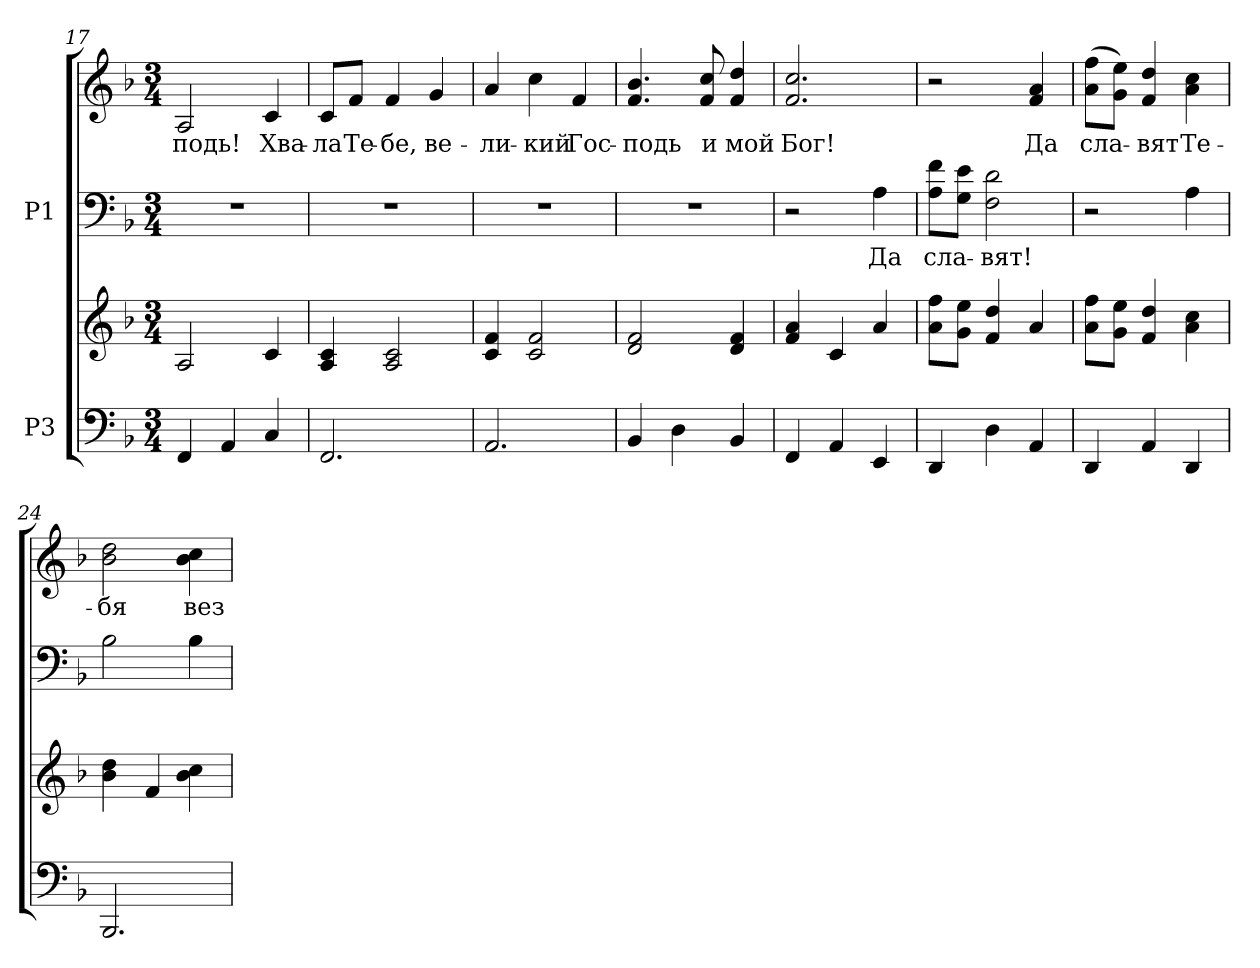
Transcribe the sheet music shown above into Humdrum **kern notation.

**kern	**kern	**kern	**text	**kern	**text
*part2	*part2	*part1	*part1	*part1	*part1
*staff4	*staff3	*staff2	*staff2	*staff1	*staff1
*I"P3	*	*I"P1	*	*	*
*clefF4	*clefG2	*clefF4	*	*clefG2	*
*k[b-]	*k[b-]	*k[b-]	*	*k[b-]	*
*F:	*F:	*F:	*	*F:	*
*M3/4	*M3/4	*M3/4	*	*M3/4	*
=17	=17	=17	=17	=17	=17
!	!	!LO:N:vis=1	!	!	!
!	!	!	!	!	!LO:LY:b:color=#000000
4FFi/	2Ai/	2.r	.	2Ai/	-подь!
4AAi/	.	.	.	.	.
!	!	!	!	!	!LO:LY:b:color=#000000
4Ci/	4ci/	.	.	4ci/	Хва-
=18	=18	=18	=18	=18	=18
!	!	!LO:N:vis=1	!	!	!
!	!	!	!	!	!LO:LY:b:color=#000000
2.FFi/	4Ai/ 4ci	2.r	.	8ci/L	-ла
!	!	!	!	!	!LO:LY:b:color=#000000
.	.	.	.	8fi/J	Те-
!	!	!	!	!	!LO:LY:b:color=#000000
.	2Ai/ 2ci	.	.	4fi/	-бе,
!	!	!	!	!	!LO:LY:b:color=#000000
.	.	.	.	4gi/	ве-
=19	=19	=19	=19	=19	=19
!	!	!LO:N:vis=1	!	!	!
!	!	!	!	!	!LO:LY:b:color=#000000
2.AAi/	4ci/ 4fi	2.r	.	4ai/	-ли-
!	!	!	!	!	!LO:LY:b:color=#000000
.	2ci/ 2fi	.	.	4cci\	-кий
!	!	!	!	!	!LO:LY:b:color=#000000
.	.	.	.	4fi/	Гос-
!!LO:PB:g=z
=20	=20	=20	=20	=20	=20
!	!	!LO:N:vis=1	!	!	!
!	!	!	!	!	!LO:LY:b:color=#000000
4BB-i/	2di/ 2fi	2.r	.	4.fi/ 4.b-i	-подь
4Di\	.	.	.	.	.
!	!	!	!	!	!LO:LY:b:color=#000000
.	.	.	.	8fi/ 8cci	и
!	!	!	!	!	!LO:LY:b:color=#000000
4BB-i/	4di/ 4fi	.	.	4fi/ 4ddi	мой
=21	=21	=21	=21	=21	=21
!	!	!	!	!	!LO:LY:b:color=#000000
4FFi/	4fi/ 4ai	2r	.	2.fi/ 2.cci	Бог!
4AAi/	4ci/	.	.	.	.
!	!	!	!LO:LY:a:color=#000000	!	!
4EEi/	4ai/	4Ai\	Да	.	.
=22	=22	=22	=22	=22	=22
!	!	!	!LO:LY:a:color=#000000	!	!
4DDi/	8ai\ 8ffiL	8Ai\ 8fiL	сла-	2r	.
.	8gi\ 8eeiJ	8Gi\ 8eiJ	.	.	.
!	!	!	!LO:LY:a:color=#000000	!	!
4Di\	4fi/ 4ddi	2Fi\ 2di	-вят!	.	.
!	!	!	!	!	!LO:LY:b:color=#000000
4AAi/	4ai/	.	.	4fi/ 4ai	Да
=23	=23	=23	=23	=23	=23
!	!	!	!	!	!LO:LY:b:color=#000000
4DDi/	8ai\ 8ffiL	2r	.	(8ai\ 8ffiL	сла-
.	8gi\ 8eeiJ	.	.	8gi\ 8eeiJ)	.
!	!	!	!	!	!LO:LY:b:color=#000000
4AAi/	4fi/ 4ddi	.	.	4fi/ 4ddi	-вят
!	!	!	!	!	!LO:LY:b:color=#000000
4DDi/	4ai\ 4cci	4Ai\	.	4ai\ 4cci	Те-
=24	=24	=24	=24	=24	=24
!	!	!	!	!	!LO:LY:b:color=#000000
2.BBB-i/	4b-i\ 4ddi	2B-i\	.	2b-i\ 2ddi	-бя
.	4fi/	.	.	.	.
!	!	!	!	!	!LO:LY:b:color=#000000
.	4b-i\ 4cci	4B-i\	.	4b-i\ 4cci	вез-
=	=	=	=	=	=
*-	*-	*-	*-	*-	*-
